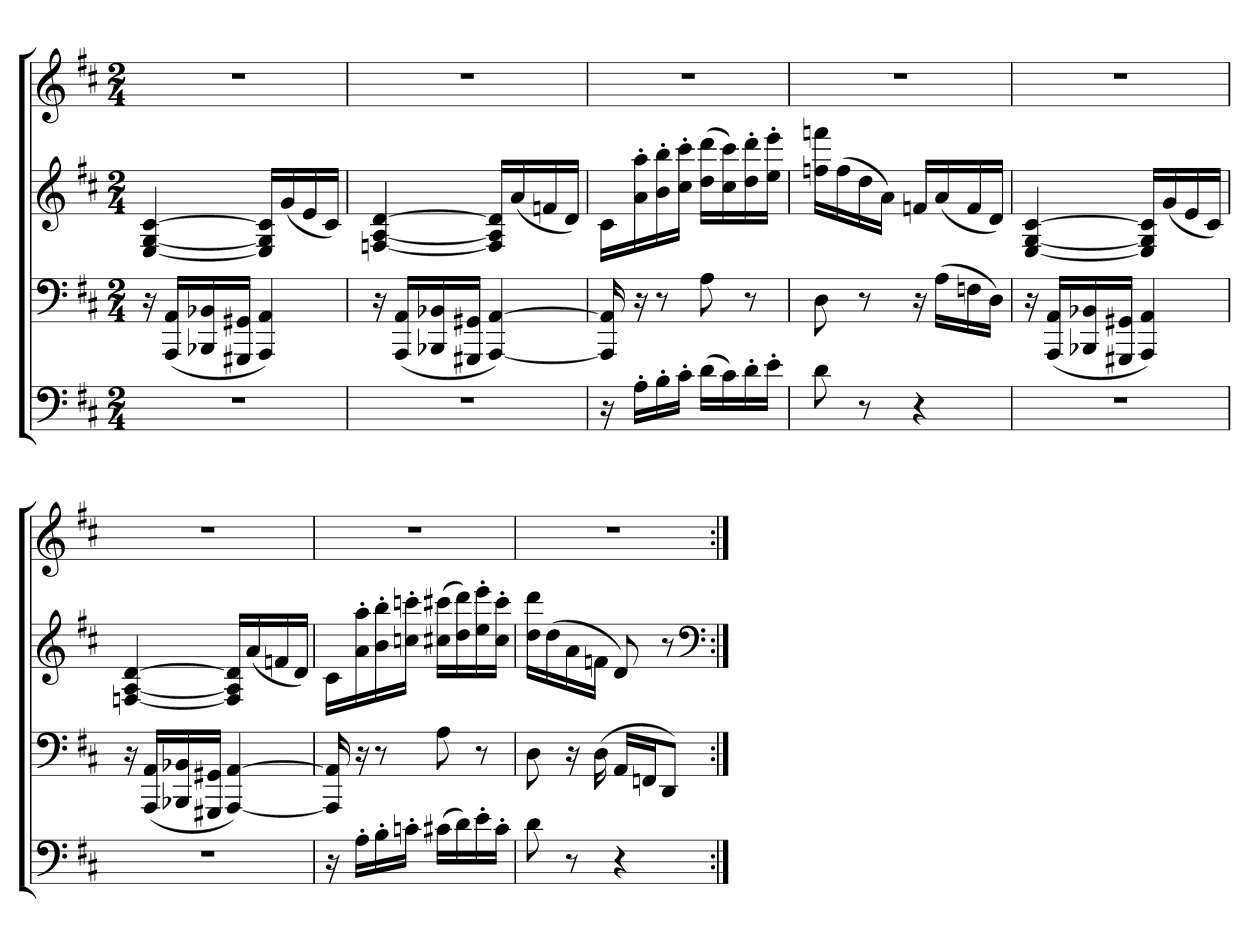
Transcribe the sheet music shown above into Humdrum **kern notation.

**kern	**kern	**kern	**kern
*part4	*part3	*part2	*part1
*staff4	*staff3	*staff2	*staff1
*clefF4	*clefF4	*clefG2	*clefG2
*k[f#c#]	*k[f#c#]	*k[f#c#]	*k[f#c#]
*D:	*D:	*D:	*D:
*M2/4	*M2/4	*M2/4	*M2/4
=	=	=	=
2r	16r	[4E [4G [4c#	2r
.	(16AAA 16AALL	.	.
.	16BBB-X 16BB-X	.	.
.	16GGG#X 16GG#XJJ	.	.
.	4AAA 4AA)	16E] 16G] 16c#]LL	.
.	.	(16g	.
.	.	16e	.
.	.	16c#JJ)	.
=	=	=	=
2r	16r	[4Fn [4A [4d	2r
.	(16AAA 16AALL	.	.
.	16BBB-X 16BB-X	.	.
.	16GGG#X 16GG#XJJ	.	.
.	[4AAA [4AA)	16F] 16A] 16d]LL	.
.	.	(16a	.
.	.	16fn	.
.	.	16dJJ)	.
=	=	=	=
16r	16AAA] 16AA]	16c#LL	2r
16A'LL	16r	16a' 16aa'	.
16B'	8r	16b' 16bb'	.
16c#'JJ	.	16cc#' 16ccc#'JJ	.
(16dLL	8A	(16dd 16dddLL	.
16c#)	.	16cc# 16ccc#)	.
16d'	8r	16dd' 16ddd'	.
16e'JJ	.	16ee' 16eee'JJ	.
=	=	=	=
8d	8D	16ffn 16fffnLL	2r
.	.	(16ff	.
8r	8r	16dd	.
.	.	16aJJ)	.
4r	16r	16fnLL	.
.	(16ALL	(16a	.
.	16Fn	16f	.
.	16DJJ)	16dJJ)	.
=	=	=	=
2r	16r	[4E [4G [4c#	2r
.	(16AAA 16AALL	.	.
.	16BBB-X 16BB-X	.	.
.	16GGG#X 16GG#XJJ	.	.
.	4AAA 4AA)	16E] 16G] 16c#]LL	.
.	.	(16g	.
.	.	16e	.
.	.	16c#JJ)	.
=	=	=	=
2r	16r	[4Fn [4A [4d	2r
.	(16AAA 16AALL	.	.
.	16BBB-X 16BB-X	.	.
.	16GGG#X 16GG#XJJ	.	.
.	[4AAA [4AA)	16F] 16A] 16d]LL	.
.	.	(16a	.
.	.	16fn	.
.	.	16dJJ)	.
=	=	=	=
16r	16AAA] 16AA]	16c#LL	2r
16A'LL	16r	16a' 16aa'	.
16B'	8r	16b' 16bb'	.
16cn'JJ	.	16ccn' 16cccn'JJ	.
(16c#XLL	8A	(16cc#X 16ccc#XLL	.
16d)	.	16dd 16ddd)	.
16e'	8r	16ee' 16eee'	.
16c#'JJ	.	16cc#' 16ccc#'JJ	.
=	=	=	=
8d	8D	16dd 16dddLL	2r
.	.	(16dd	.
8r	16r	16a	.
.	(16D	16fnJJ	.
4r	16AALL	8d)	.
.	16FFnJ	.	.
.	8DDJ)	8r	.
*	*	*clefF4	*
=:|!	=:|!	=:|!	=:|!
*-	*-	*-	*-
